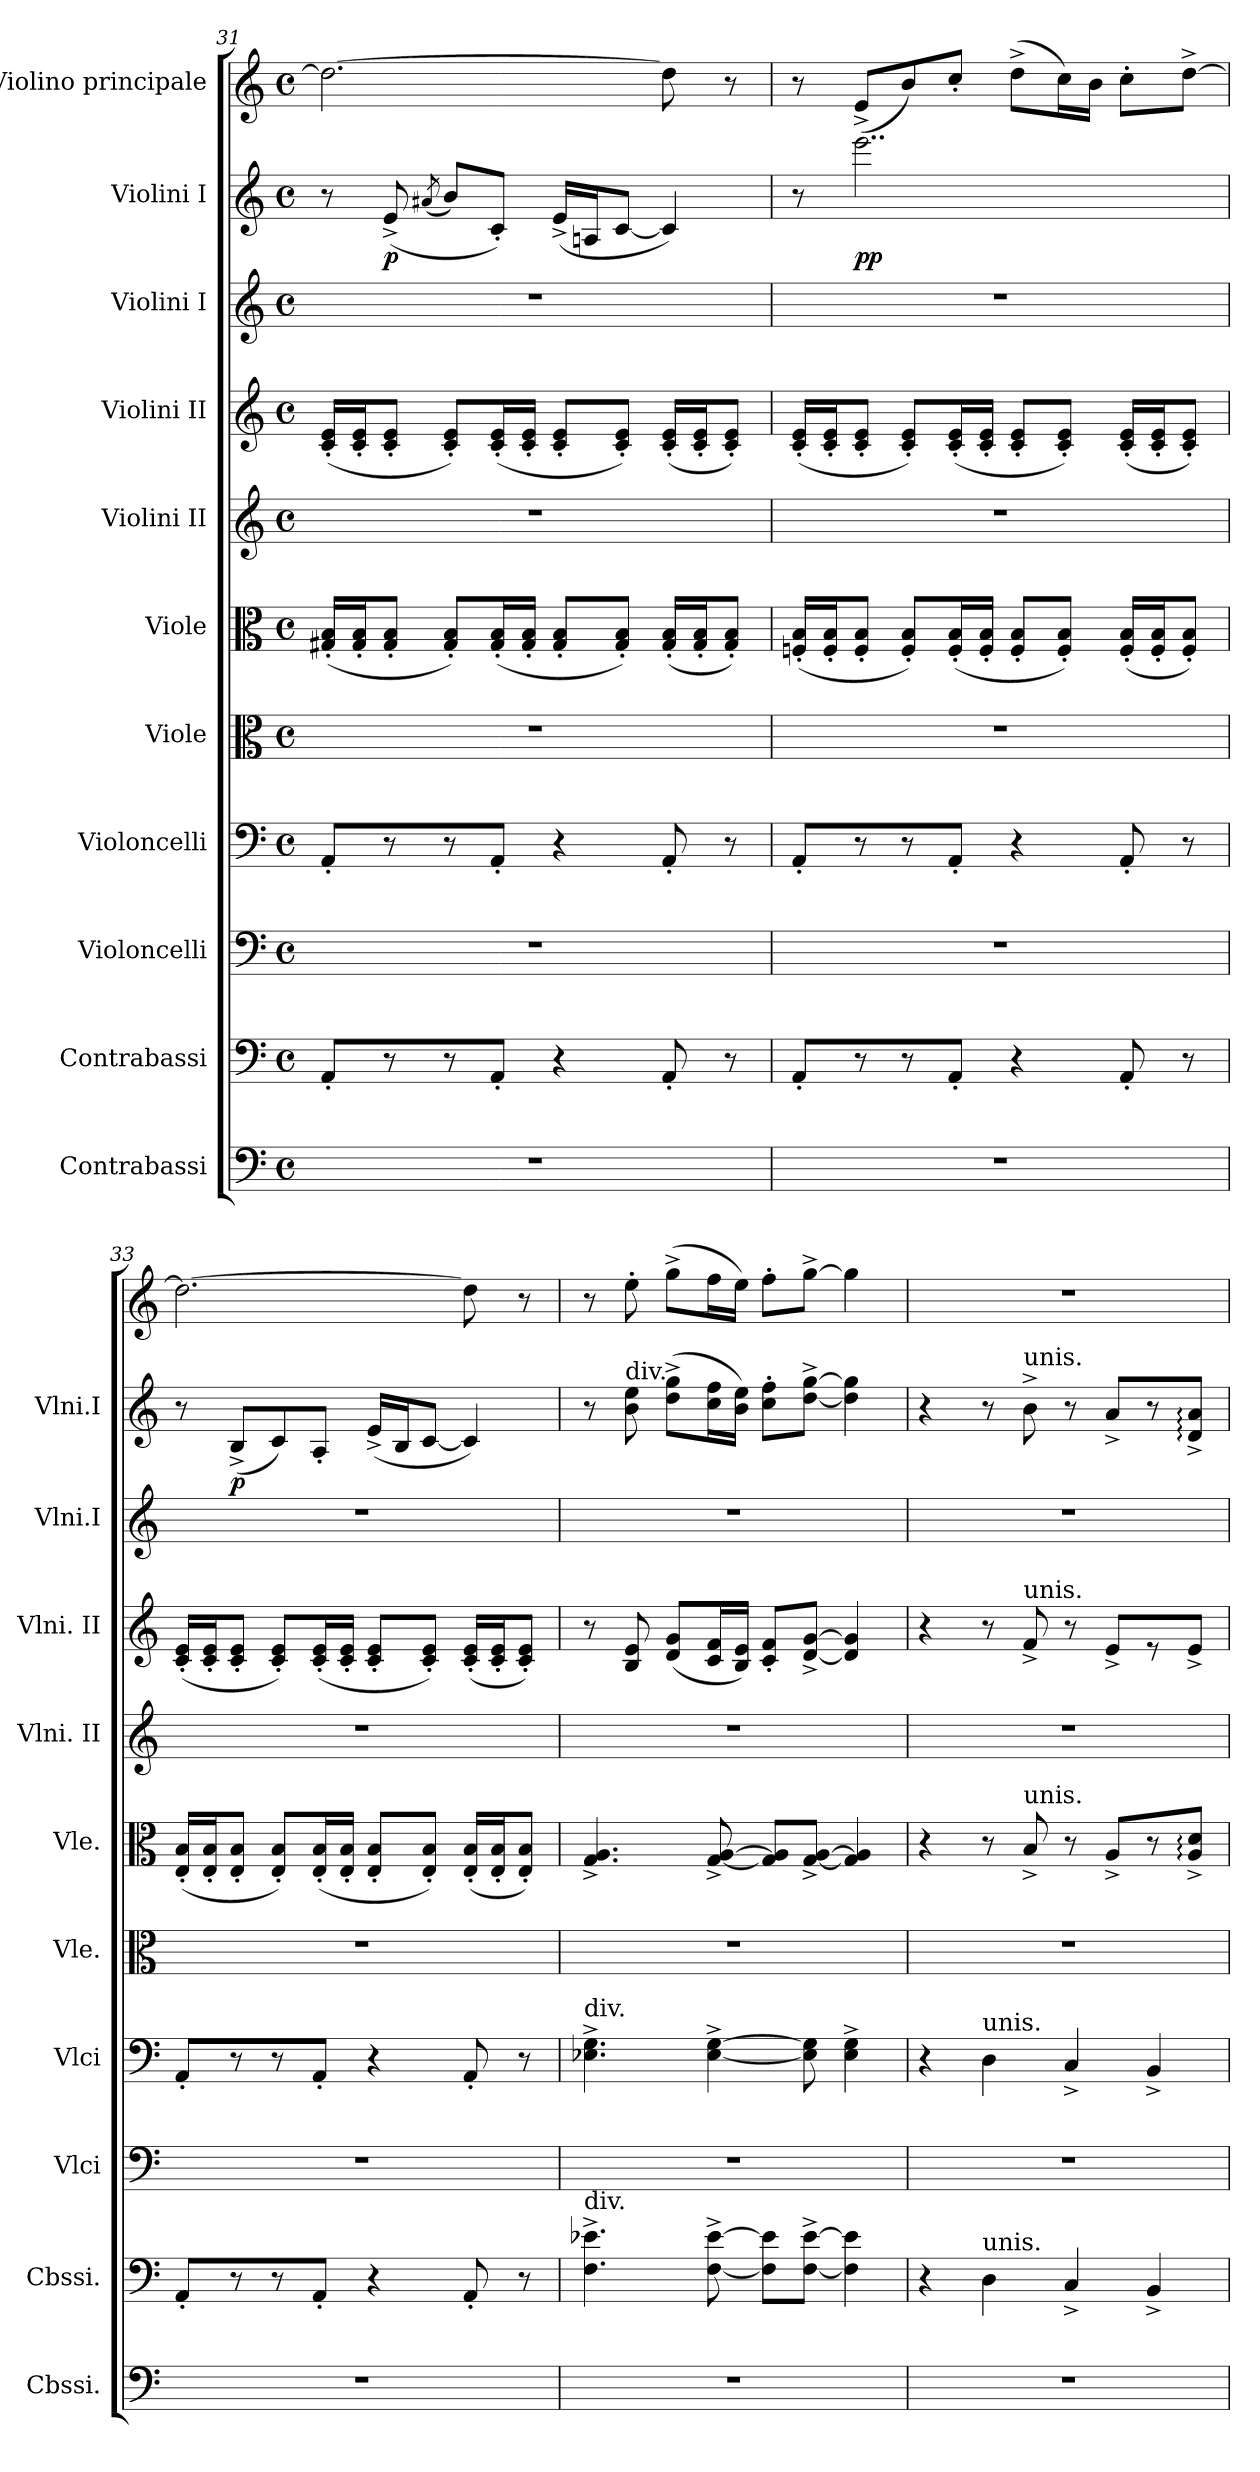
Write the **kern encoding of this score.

**kern	**kern	**dynam	**kern	**kern	**dynam	**kern	**kern	**dynam	**kern	**kern	**dynam	**kern	**kern	**dynam	**kern	**dynam
*part11	*part10	*part10	*part9	*part8	*part8	*part7	*part6	*part6	*part5	*part4	*part4	*part3	*part2	*part2	*part1	*part1
*staff11	*staff10	*staff10	*staff9	*staff8	*staff8	*staff7	*staff6	*staff6	*staff5	*staff4	*staff4	*staff3	*staff2	*staff2	*staff1	*staff1
*I"Contrabassi	*I"Contrabassi	*	*I"Violoncelli	*I"Violoncelli	*	*I"Viole	*I"Viole	*	*I"Violini II	*I"Violini II	*	*I"Violini I	*I"Violini I	*	*I"Violino principale	*
*I'Cbssi.	*I'Cbssi.	*	*I'Vlci	*I'Vlci	*	*I'Vle.	*I'Vle.	*	*I'Vlni. II	*I'Vlni. II	*	*I'Vlni.I	*I'Vlni.I	*	*	*
*clefF4	*clefF4	*	*clefF4	*clefF4	*	*clefC3	*clefC3	*	*clefG2	*clefG2	*	*clefG2	*clefG2	*	*clefG2	*
*ITrd7c12	*ITrd7c12	*	*	*	*	*	*	*	*	*	*	*	*	*	*	*
*k[]	*k[]	*	*k[]	*k[]	*	*k[]	*k[]	*	*k[]	*k[]	*	*k[]	*k[]	*	*k[]	*
*M4/4	*M4/4	*	*M4/4	*M4/4	*	*M4/4	*M4/4	*	*M4/4	*M4/4	*	*M4/4	*M4/4	*	*M4/4	*
*met(c)	*met(c)	*	*met(c)	*met(c)	*	*met(c)	*met(c)	*	*met(c)	*met(c)	*	*met(c)	*met(c)	*	*met(c)	*
=31	=31	=31	=31	=31	=31	=31	=31	=31	=31	=31	=31	=31	=31	=31	=31	=31
1r	8AAA'/L	.	1r	8AA'/L	.	1r	(<16G#X/' 16B/'LL	.	1r	(<16c/' 16e/'LL	.	1r	8r	.	2.dd\_	.
.	.	.	.	.	.	.	16G#/' 16B/'J	.	.	16c/' 16e/'J	.	.	.	.	.	.
!	!	!	!	!	!	!	!	!	!	!	!	!	!	!LO:DY:b	!	!
.	8r	.	.	8r	.	.	8G#/' 8B/'J	.	.	8c/' 8e/'J	.	.	(<8e^/	p	.	.
.	.	.	.	.	.	.	.	.	.	.	.	.	(<8qa#X/	.	.	.
.	8r	.	.	8r	.	.	8G#/' 8B/'L)	.	.	8c/' 8e/'L)	.	.	8b/L)	.	.	.
.	8AAA'/J	.	.	8AA'/J	.	.	(<16G#/' 16B/'L	.	.	(<16c/' 16e/'L	.	.	8c'/J)	.	.	.
.	.	.	.	.	.	.	16G#/' 16B/'JJ	.	.	16c/' 16e/'JJ	.	.	.	.	.	.
.	4r	.	.	4r	.	.	8G#/' 8B/'L	.	.	8c/' 8e/'L	.	.	(<16e^/LL	.	.	.
.	.	.	.	.	.	.	.	.	.	.	.	.	16An/J	.	.	.
.	.	.	.	.	.	.	8G#/' 8B/'J)	.	.	8c/' 8e/'J)	.	.	[8c/J	.	.	.
.	8AAA'/	.	.	8AA'/	.	.	(<16G#/' 16B/'LL	.	.	(<16c/' 16e/'LL	.	.	4c/])	.	8dd\]	.
.	.	.	.	.	.	.	16G#/' 16B/'J	.	.	16c/' 16e/'J	.	.	.	.	.	.
.	8r	.	.	8r	.	.	8G#/' 8B/'J)	.	.	8c/' 8e/'J)	.	.	.	.	8r	.
=32	=32	=32	=32	=32	=32	=32	=32	=32	=32	=32	=32	=32	=32	=32	=32	=32
1r	8AAA'/L	.	1r	8AA'/L	.	1r	(<16Fn/' 16B/'LL	.	1r	(<16c/' 16e/'LL	.	1r	8r	.	8r	.
.	.	.	.	.	.	.	16F/' 16B/'J	.	.	16c/' 16e/'J	.	.	.	.	.	.
!	!	!	!	!	!	!	!	!	!	!	!	!	!	!LO:DY:b	!	!
.	8r	.	.	8r	.	.	8F/' 8B/'J	.	.	8c/' 8e/'J	.	.	2..eee\	pp	(<8e^/L	.
.	8r	.	.	8r	.	.	8F/' 8B/'L)	.	.	8c/' 8e/'L)	.	.	.	.	8b/)	.
.	8AAA'/J	.	.	8AA'/J	.	.	(<16F/' 16B/'L	.	.	(<16c/' 16e/'L	.	.	.	.	8cc'/J	.
.	.	.	.	.	.	.	16F/' 16B/'JJ	.	.	16c/' 16e/'JJ	.	.	.	.	.	.
.	4r	.	.	4r	.	.	8F/' 8B/'L	.	.	8c/' 8e/'L	.	.	.	.	(>8dd^\L	.
.	.	.	.	.	.	.	8F/' 8B/'J)	.	.	8c/' 8e/'J)	.	.	.	.	16cc\L)	.
.	.	.	.	.	.	.	.	.	.	.	.	.	.	.	16b\JJ	.
.	8AAA'/	.	.	8AA'/	.	.	(<16F/' 16B/'LL	.	.	(<16c/' 16e/'LL	.	.	.	.	8cc'\L	.
.	.	.	.	.	.	.	16F/' 16B/'J	.	.	16c/' 16e/'J	.	.	.	.	.	.
.	8r	.	.	8r	.	.	8F/' 8B/'J)	.	.	8c/' 8e/'J)	.	.	.	.	[8dd^\J	.
!!LO:LB:g=z
=33	=33	=33	=33	=33	=33	=33	=33	=33	=33	=33	=33	=33	=33	=33	=33	=33
1r	8AAA'/L	.	1r	8AA'/L	.	1r	(<16E/' 16B/'LL	.	1r	(<16c/' 16e/'LL	.	1r	8r	.	2.dd\_	.
.	.	.	.	.	.	.	16E/' 16B/'J	.	.	16c/' 16e/'J	.	.	.	.	.	.
!	!	!	!	!	!	!	!	!	!	!	!	!	!	!LO:DY:b	!	!
.	8r	.	.	8r	.	.	8E/' 8B/'J	.	.	8c/' 8e/'J	.	.	(<8B^/L	p	.	.
.	8r	.	.	8r	.	.	8E/' 8B/'L)	.	.	8c/' 8e/'L)	.	.	8c/)	.	.	.
.	8AAA'/J	.	.	8AA'/J	.	.	(<16E/' 16B/'L	.	.	(<16c/' 16e/'L	.	.	8A'/J	.	.	.
.	.	.	.	.	.	.	16E/' 16B/'JJ	.	.	16c/' 16e/'JJ	.	.	.	.	.	.
.	4r	.	.	4r	.	.	8E/' 8B/'L	.	.	8c/' 8e/'L	.	.	(<16e^/LL	.	.	.
.	.	.	.	.	.	.	.	.	.	.	.	.	16B/J	.	.	.
.	.	.	.	.	.	.	8E/' 8B/'J)	.	.	8c/' 8e/'J)	.	.	[8c/J	.	.	.
.	8AAA'/	.	.	8AA'/	.	.	(<16E/' 16B/'LL	.	.	(<16c/' 16e/'LL	.	.	4c/])	.	8dd\]	.
.	.	.	.	.	.	.	16E/' 16B/'J	.	.	16c/' 16e/'J	.	.	.	.	.	.
.	8r	.	.	8r	.	.	8E/' 8B/'J)	.	.	8c/' 8e/'J)	.	.	.	.	8r	.
=34	=34	=34	=34	=34	=34	=34	=34	=34	=34	=34	=34	=34	=34	=34	=34	=34
!	!	!	!	!LO:TX:a:t=div.	!	!	!	!	!	!	!	!	!	!	!	!
!	!LO:TX:a:t=div.	!	!	!	!	!	!	!	!	!	!	!	!	!	!	!
!	!	!LO:DY:b	!	!	!	!	!	!	!	!	!	!	!	!	!	!
!	!	!LO:DY:n=1:b	!	!	!LO:DY:b	!	!	!	!	!	!	!	!	!	!	!
!	!	!	!	!	!LO:DY:n=1:b	!	!	!LO:DY:b	!	!	!	!	!	!	!	!
!	!	!	!	!	!	!	!	!LO:DY:n=1:b	!	!	!	!	!	!	!	!
1r	4.FF\^ 4.E-X\^	f other-dynamics	1r	4.E-X\^ 4.G\^	f other-dynamics	1r	4.G/^ 4.A/^	f other-dynamics	1r	8r	.	1r	8r	.	8r	.
!	!	!	!	!	!	!	!	!	!	!	!	!	!LO:TX:a:t=div.	!	!	!
!	!	!	!	!	!	!	!	!	!	!	!LO:DY:b	!	!	!	!	!
!	!	!	!	!	!	!	!	!	!	!	!LO:DY:n=1:b	!	!	!LO:DY:b	!	!
!	!	!	!	!	!	!	!	!	!	!	!	!	!	!LO:DY:n=1:b	!	!LO:DY:b
!	!	!	!	!	!	!	!	!	!	!	!	!	!	!	!	!LO:DY:n=1:b
.	.	.	.	.	.	.	.	.	.	8B/ 8e/	f other-dynamics	.	8b\ 8ee\	f other-dynamics	8ee'\	f other-dynamics
.	.	.	.	.	.	.	.	.	.	(<8d/ 8g/L	.	.	(>8dd\^ 8gg\^L	.	(>8gg^\L	.
.	[8FF\^ [8E-\^	.	.	[4E-\^ [4G\^	.	.	[8G/^ [8A/^	.	.	16c/ 16f/L	.	.	16cc\ 16ff\L	.	16ff\L	.
.	.	.	.	.	.	.	.	.	.	16B/ 16e/JJ)	.	.	16b\ 16ee\JJ)	.	16ee\JJ)	.
.	8FF\] 8E-\]L	.	.	.	.	.	8G/] 8A/]L	.	.	8c/' 8f/'L	.	.	8cc\' 8ff\'L	.	8ff'\L	.
.	[8FF\^ [8E-\^J	.	.	8E-\] 8G\]	.	.	[8G/^ [8A/^J	.	.	[8d/^ [8g/^J	.	.	[8dd\^ [8gg\^J	.	[8gg^\J	.
.	4FF\] 4E-\]	.	.	4E-\^ 4G\^	.	.	4G/] 4A/]	.	.	4d/] 4g/]	.	.	4dd\] 4gg\]	.	4gg\]	.
=35	=35	=35	=35	=35	=35	=35	=35	=35	=35	=35	=35	=35	=35	=35	=35	=35
1r	4r	.	1r	4r	.	1r	4r	.	1r	4r	.	1r	4r	.	1r	.
!	!	!	!	!LO:TX:a:t=unis.	!	!	!	!	!	!	!	!	!	!	!	!
!	!LO:TX:a:t=unis.	!	!	!	!	!	!	!	!	!	!	!	!	!	!	!
.	4DD\	.	.	4D\	.	.	8r	.	.	8r	.	.	8r	.	.	.
!	!	!	!	!	!	!	!	!	!	!	!	!	!LO:TX:a:t=unis.	!	!	!
!	!	!	!	!	!	!	!	!	!	!LO:TX:a:t=unis.	!	!	!	!	!	!
!	!	!	!	!	!	!	!LO:TX:a:t=unis.	!	!	!	!	!	!	!	!	!
.	.	.	.	.	.	.	8B^/	.	.	8f^/	.	.	8b^\	.	.	.
.	4CC^/	.	.	4C^/	.	.	8r	.	.	8r	.	.	8r	.	.	.
.	.	.	.	.	.	.	8A^/L	.	.	8e^/L	.	.	8a^/L	.	.	.
.	4BBB^/	.	.	4BB^/	.	.	8r	.	.	8r	.	.	8r	.	.	.
.	.	.	.	.	.	.	8A/:^ 8d/:^J	.	.	8e^/J	.	.	8d/:^ 8a/:^J	.	.	.
=	=	=	=	=	=	=	=	=	=	=	=	=	=	=	=	=
*-	*-	*-	*-	*-	*-	*-	*-	*-	*-	*-	*-	*-	*-	*-	*-	*-
